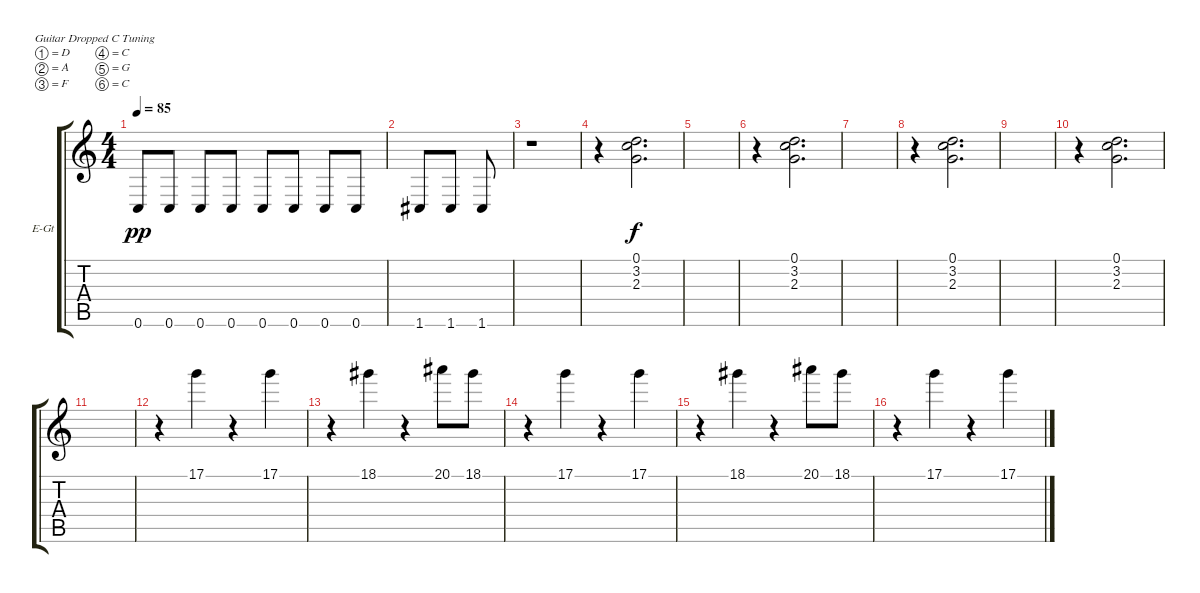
\defaultSystemsLayout 4
\bracketExtendMode groupsimilarinstruments
\firstSystemTrackNameOrientation horizontal
\otherSystemsTrackNameOrientation horizontal
\track ("Adam Gontier" "E-Gt") {instrument distortionguitar}
\staff {score tabs}
\tuning (D4 A3 F3 C3 G2 C2)
\ts (4 4)
\tempo 85
\clef g2
\scale
0.333333
\ks c
0.6.8{dy pp} 0.6.8 0.6.8 0.6.8 0.6.8 0.6.8 0.6.8 0.6.8 |
\scale
0.333333 1.6.8 1.6.8 1.6.8 |
\scale
0.333333 r.1 |
\scale
0.333333 r.4 (0.1 3.2 2.3).2{d dy f} |
\scale
0.333333 |
\scale
0.333333 r.4 (0.1 3.2 2.3).2{d} |
\scale
0.333333 |
\scale
0.333333 r.4 (0.1 3.2 2.3).2{d} |
\scale
0.333333 |
\scale
0.333333 r.4 (0.1 3.2 2.3).2{d} |
\scale
0.333333 |
\scale
0.333333 r.4 17.1.4 r.4 17.1.4 |
\scale
0.333333 r.4 18.1.4 r.4 20.1.8 18.1.8 |
\scale
0.333333 r.4 17.1.4 r.4 17.1.4 |
\scale
0.333333 r.4 18.1.4 r.4 20.1.8 18.1.8 |
\scale
0.333333 r.4 17.1.4 r.4 17.1.4
